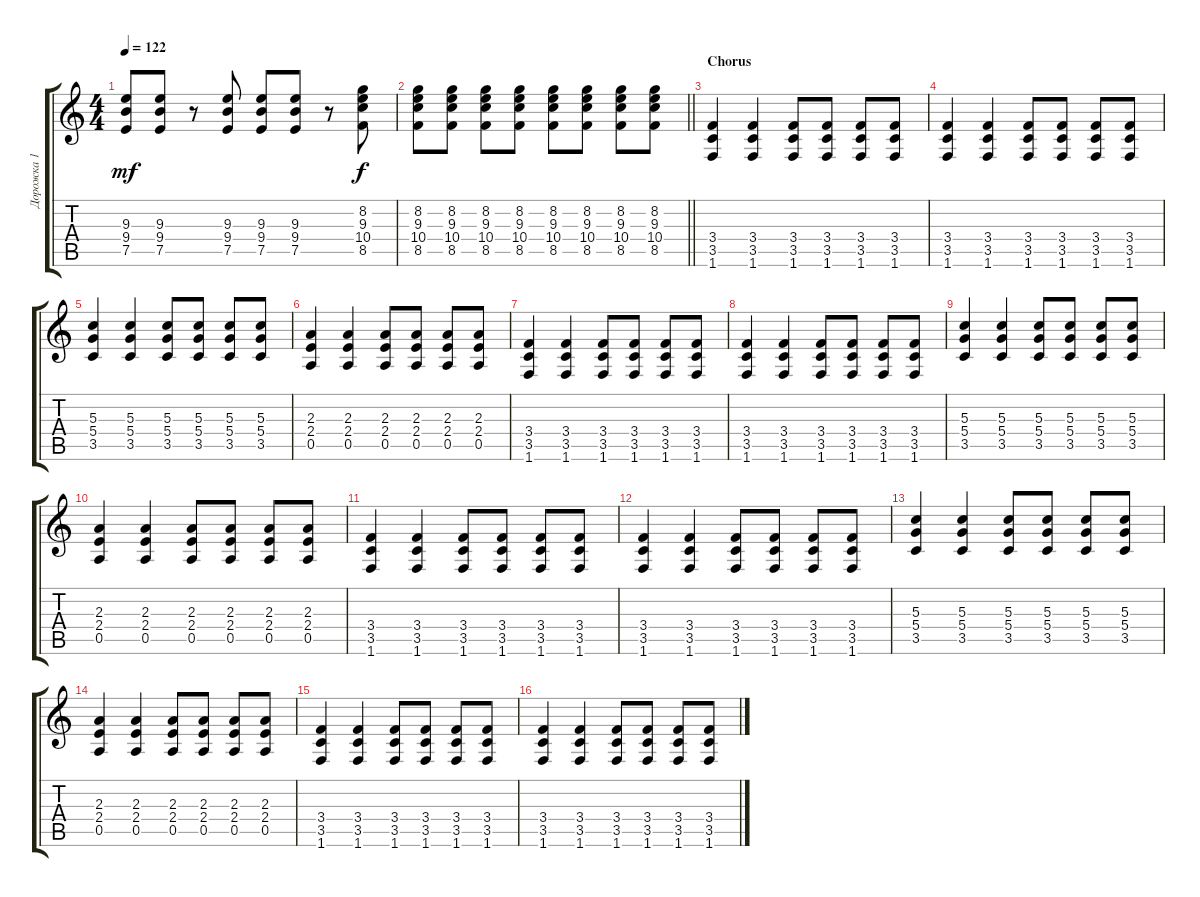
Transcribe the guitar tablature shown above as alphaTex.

\track ("Дорожка 1" "Дорожка 1") {instrument distortionguitar}
\staff {score tabs}
\tuning (E4 B3 G3 D3 A2 E2) {hide}
\ts (4 4)
\tempo 122
\clef g2
\ks c
(9.3 9.4 7.5).8{dy mf} (9.3 9.4 7.5).8 r.8 (9.3 9.4 7.5).8 (9.3 9.4 7.5).8 (9.3 9.4 7.5).8 r.8 (8.2 9.3 10.4 8.5).8{dy f} |
\barLineRight lightlight
(8.2 9.3 10.4 8.5).8 (8.2 9.3 10.4 8.5).8 (8.2 9.3 10.4 8.5).8 (8.2 9.3 10.4 8.5).8 (8.2 9.3 10.4 8.5).8 (8.2 9.3 10.4 8.5).8 (8.2 9.3 10.4 8.5).8 (8.2 9.3 10.4 8.5).8 |
\section ("" "Сhorus")
(3.4 3.5 1.6).4{volume 16} (3.4 3.5 1.6).4 (3.4 3.5 1.6).8 (3.4 3.5 1.6).8 (3.4 3.5 1.6).8 (3.4 3.5 1.6).8 |
(3.4 3.5 1.6).4 (3.4 3.5 1.6).4 (3.4 3.5 1.6).8 (3.4 3.5 1.6).8 (3.4 3.5 1.6).8 (3.4 3.5 1.6).8 |
(5.3 5.4 3.5).4 (5.3 5.4 3.5).4 (5.3 5.4 3.5).8 (5.3 5.4 3.5).8 (5.3 5.4 3.5).8 (5.3 5.4 3.5).8 |
(2.3 2.4 0.5).4 (2.3 2.4 0.5).4 (2.3 2.4 0.5).8 (2.3 2.4 0.5).8 (2.3 2.4 0.5).8 (2.3 2.4 0.5).8 |
(3.4 3.5 1.6).4 (3.4 3.5 1.6).4 (3.4 3.5 1.6).8 (3.4 3.5 1.6).8 (3.4 3.5 1.6).8 (3.4 3.5 1.6).8 |
(3.4 3.5 1.6).4 (3.4 3.5 1.6).4 (3.4 3.5 1.6).8 (3.4 3.5 1.6).8 (3.4 3.5 1.6).8 (3.4 3.5 1.6).8 |
(5.3 5.4 3.5).4 (5.3 5.4 3.5).4 (5.3 5.4 3.5).8 (5.3 5.4 3.5).8 (5.3 5.4 3.5).8 (5.3 5.4 3.5).8 |
(2.3 2.4 0.5).4 (2.3 2.4 0.5).4 (2.3 2.4 0.5).8 (2.3 2.4 0.5).8 (2.3 2.4 0.5).8 (2.3 2.4 0.5).8 |
(3.4 3.5 1.6).4 (3.4 3.5 1.6).4 (3.4 3.5 1.6).8 (3.4 3.5 1.6).8 (3.4 3.5 1.6).8 (3.4 3.5 1.6).8 |
(3.4 3.5 1.6).4 (3.4 3.5 1.6).4 (3.4 3.5 1.6).8 (3.4 3.5 1.6).8 (3.4 3.5 1.6).8 (3.4 3.5 1.6).8 |
(5.3 5.4 3.5).4 (5.3 5.4 3.5).4 (5.3 5.4 3.5).8 (5.3 5.4 3.5).8 (5.3 5.4 3.5).8 (5.3 5.4 3.5).8 |
(2.3 2.4 0.5).4 (2.3 2.4 0.5).4 (2.3 2.4 0.5).8 (2.3 2.4 0.5).8 (2.3 2.4 0.5).8 (2.3 2.4 0.5).8 |
(3.4 3.5 1.6).4 (3.4 3.5 1.6).4 (3.4 3.5 1.6).8 (3.4 3.5 1.6).8 (3.4 3.5 1.6).8 (3.4 3.5 1.6).8 |
(3.4 3.5 1.6).4 (3.4 3.5 1.6).4 (3.4 3.5 1.6).8 (3.4 3.5 1.6).8 (3.4 3.5 1.6).8 (3.4 3.5 1.6).8
